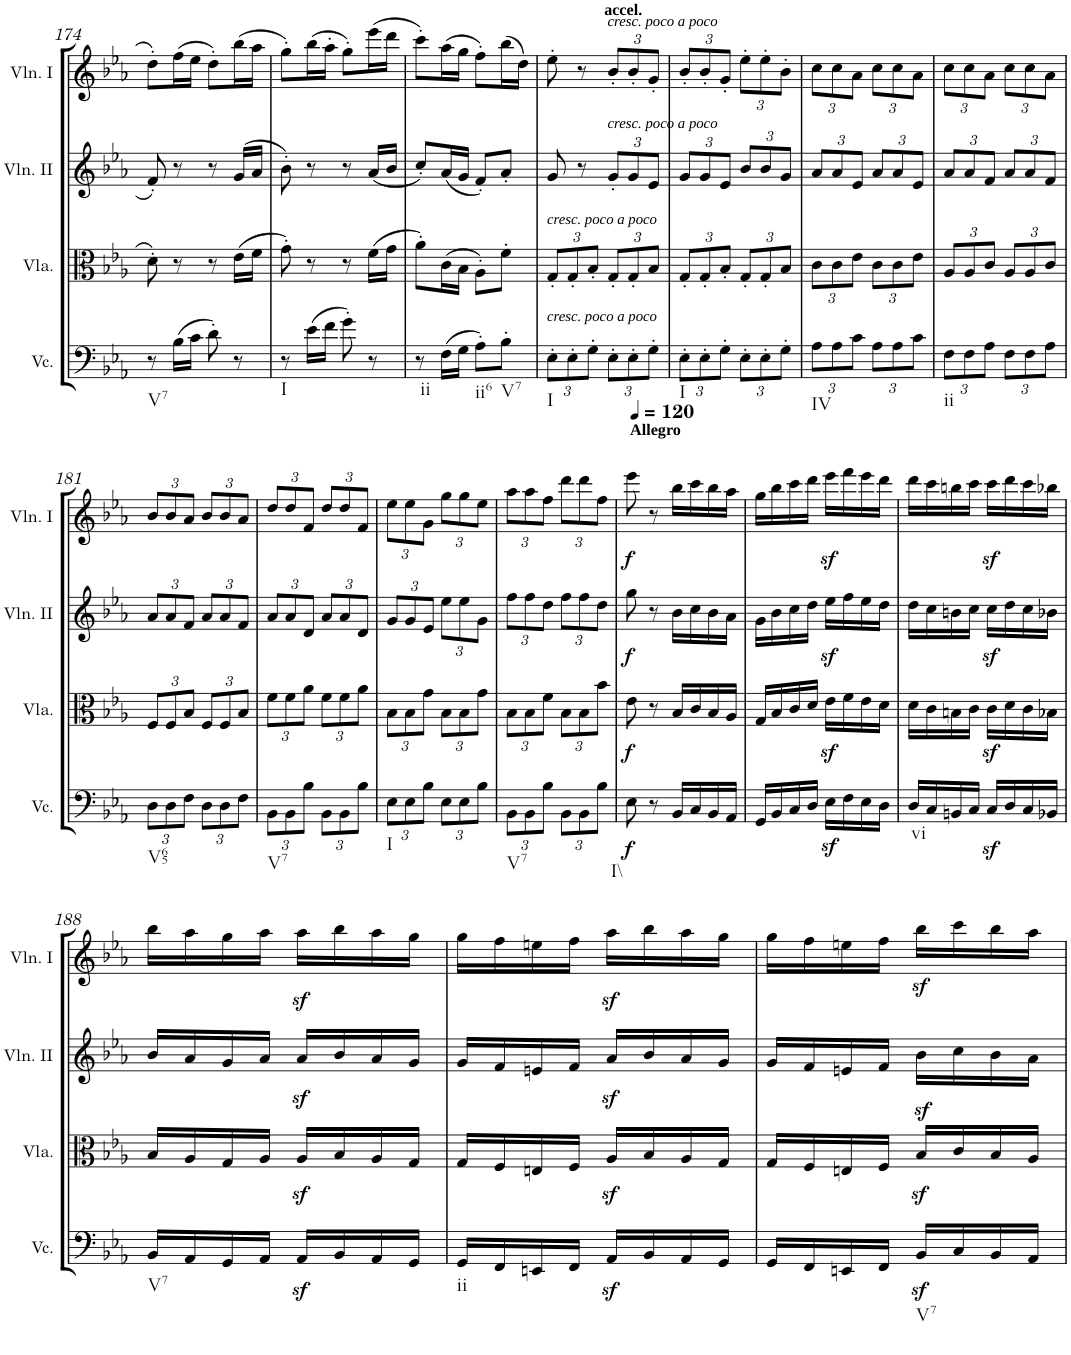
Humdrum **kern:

**kern	**dynam	**kern	**dynam	**kern	**dynam	**kern	**dynam
*part4	*part4	*part3	*part3	*part2	*part2	*part1	*part1
*staff4	*staff4	*staff3	*staff3	*staff2	*staff2	*staff1	*staff1
*I"Violoncello	*	*I"Viola	*	*I"Violin II	*	*I"Violin I	*
*I'Vc.	*	*I'Vla.	*	*I'Vln. II	*	*I'Vln. I	*
!!LO:PB:g=z
*clefF4	*	*clefC3	*	*clefG2	*	*clefG2	*
*k[b-e-a-]	*	*k[b-e-a-]	*	*k[b-e-a-]	*	*k[b-e-a-]	*
*M2/4	*	*M2/4	*	*M2/4	*	*M2/4	*
=174	=174	=174	=174	=174	=174	=174	=174
!LO:TX:b:t=V7	!	!	!	!	!	!	!
8r	.	8d'\	.	8f'/	.	8dd'\L	.
(16B-\LL	.	8r	.	8r	.	(16ff\L	.
16c\JJ	.	.	.	.	.	16ee-\JJ	.
8d'\)	.	8r	.	8r	.	8dd'\L)	.
8r	.	(16e-\LL	.	(16g/LL	.	(16bb-\L	.
.	.	16f\JJ	.	16a-/JJ	.	16aa-\JJ	.
=175	=175	=175	=175	=175	=175	=175	=175
!LO:TX:b:t=I	!	!	!	!	!	!	!
8r	.	8g'\)	.	8b-'\)	.	8gg'\L)	.
(16e-\LL	.	8r	.	8r	.	(16bb-\L	.
16f\JJ	.	.	.	.	.	16aa-'\JJ	.
8g'\)	.	8r	.	8r	.	8gg'\L)	.
8r	.	(16f\LL	.	(16a-/LL	.	(16eee-\L	.
.	.	16g\JJ	.	16b-/JJ	.	16ddd\JJ	.
=176	=176	=176	=176	=176	=176	=176	=176
!LO:TX:b:t=ii	!	!	!	!	!	!	!
8r	.	8a-'\L)	.	8cc'/L)	.	8ccc'\L)	.
(16F\LL	.	(16c\L	.	(16a-/L	.	(16aa-\L	.
16G\JJ	.	16B-\JJ	.	16g/JJ	.	16gg\JJ	.
!LO:TX:b:t=ii6	!	!	!	!	!	!	!
8A-'\L)	.	8A-'\L)	.	8f'/L)	.	8ff'\L)	.
!LO:TX:b:t=V7	!	!	!	!	!	!	!
8B-'\J	.	8f'\J	.	8a-'/J	.	(16bb-\L	.
.	.	.	.	.	.	16dd\JJ)	.
=177	=177	=177	=177	=177	=177	=177	=177
*Xbrackettup	*	*Xbrackettup	*	*	*	*	*
!	!	!LO:TX:a:i:t=cresc. poco a poco	!	!	!	!	!
!LO:TX:a:i:t=cresc. poco a poco	!	!	!	!	!	!	!
!LO:TX:b:t=I	!	!	!	!	!	!	!
12E-'\L	.	12G'/L	.	8g/	.	8ee-'\	.
12E-'\	.	12G'/	.	.	.	.	.
.	.	.	.	8r	.	8r	.
12G'\J	.	12B-'/J	.	.	.	.	.
*	*	*	*	*Xbrackettup	*	*Xbrackettup	*
!	!	!	!	!	!	!LO:TX:a:i:t=cresc. poco a poco	!
!	!	!	!	!	!	!LO:TX:a:B:t=accel.	!
!	!	!	!	!LO:TX:a:i:t=cresc. poco a poco	!	!	!
12E-'\L	.	12G'/L	.	12g'/L	.	12b-'/L	.
12E-'\	.	12G'/	.	12g/	.	12b-'/	.
12G'\J	.	12B-/J	.	12e-/J	.	12g'/J	.
=178	=178	=178	=178	=178	=178	=178	=178
!LO:TX:b:t=I	!	!	!	!	!	!	!
12E-'\L	.	12G'/L	.	12g/L	.	12b-'/L	.
12E-'\	.	12G'/	.	12g/	.	12b-'/	.
12G'\J	.	12B-'/J	.	12e-/J	.	12g'/J	.
12E-'\L	.	12G'/L	.	12b-/L	.	12ee-'\L	.
12E-'\	.	12G'/	.	12b-/	.	12ee-'\	.
12G'\J	.	12B-/J	.	12g/J	.	12b-'\J	.
=179	=179	=179	=179	=179	=179	=179	=179
!LO:TX:b:t=IV	!	!	!	!	!	!	!
12A-\L	.	12c\L	.	12a-/L	.	12cc\L	.
12A-\	.	12c\	.	12a-/	.	12cc\	.
12c\J	.	12e-\J	.	12e-/J	.	12a-\J	.
12A-\L	.	12c\L	.	12a-/L	.	12cc\L	.
12A-\	.	12c\	.	12a-/	.	12cc\	.
12c\J	.	12e-\J	.	12e-/J	.	12a-\J	.
=180	=180	=180	=180	=180	=180	=180	=180
!LO:TX:b:t=ii	!	!	!	!	!	!	!
12F\L	.	12A-/L	.	12a-/L	.	12cc\L	.
12F\	.	12A-/	.	12a-/	.	12cc\	.
12A-\J	.	12c/J	.	12f/J	.	12a-\J	.
12F\L	.	12A-/L	.	12a-/L	.	12cc\L	.
12F\	.	12A-/	.	12a-/	.	12cc\	.
12A-\J	.	12c/J	.	12f/J	.	12a-\J	.
!!LO:LB:g=z
=181	=181	=181	=181	=181	=181	=181	=181
!LO:TX:b:t=V65	!	!	!	!	!	!	!
12D\L	.	12F/L	.	12a-/L	.	12b-/L	.
12D\	.	12F/	.	12a-/	.	12b-/	.
12F\J	.	12B-/J	.	12f/J	.	12a-/J	.
12D\L	.	12F/L	.	12a-/L	.	12b-/L	.
12D\	.	12F/	.	12a-/	.	12b-/	.
12F\J	.	12B-/J	.	12f/J	.	12a-/J	.
=182	=182	=182	=182	=182	=182	=182	=182
!LO:TX:b:t=V7	!	!	!	!	!	!	!
12BB-\L	.	12f\L	.	12a-/L	.	12dd/L	.
12BB-\	.	12f\	.	12a-/	.	12dd/	.
12B-\J	.	12a-\J	.	12d/J	.	12f/J	.
12BB-\L	.	12f\L	.	12a-/L	.	12dd/L	.
12BB-\	.	12f\	.	12a-/	.	12dd/	.
12B-\J	.	12a-\J	.	12d/J	.	12f/J	.
=183	=183	=183	=183	=183	=183	=183	=183
!LO:TX:b:t=I	!	!	!	!	!	!	!
12E-\L	.	12B-\L	.	12g/L	.	12ee-\L	.
12E-\	.	12B-\	.	12g/	.	12ee-\	.
12B-\J	.	12g\J	.	12e-/J	.	12g\J	.
12E-\L	.	12B-\L	.	12ee-\L	.	12gg\L	.
12E-\	.	12B-\	.	12ee-\	.	12gg\	.
12B-\J	.	12g\J	.	12g\J	.	12ee-\J	.
=184	=184	=184	=184	=184	=184	=184	=184
!LO:TX:b:t=V7	!	!	!	!	!	!	!
12BB-\L	.	12B-\L	.	12ff\L	.	12aa-\L	.
12BB-\	.	12B-\	.	12ff\	.	12aa-\	.
12B-\J	.	12f\J	.	12dd\J	.	12ff\J	.
12BB-\L	.	12B-\L	.	12ff\L	.	12ddd\L	.
12BB-\	.	12B-\	.	12ff\	.	12ddd\	.
12B-\J	.	12b-\J	.	12dd\J	.	12ff\J	.
=185	=185	=185	=185	=185	=185	=185	=185
*	*	*	*	*	*	*MM120	*
!	!	!	!	!	!	!LO:TX:a:B:t=Allegro	!
!LO:TX:b:t=I\\	!	!	!	!	!	!	!
!	!LO:DY:b	!	!LO:DY:b	!	!LO:DY:b	!	!LO:DY:b
8E-\	f	8e-\	f	8gg\	f	8eee-\	f
8r	.	8r	.	8r	.	8r	.
16BB-/LL	.	16B-/LL	.	16b-\LL	.	16bb-\LL	.
16C/	.	16c/	.	16cc\	.	16ccc\	.
16BB-/	.	16B-/	.	16b-\	.	16bb-\	.
16AA-/JJ	.	16A-/JJ	.	16a-\JJ	.	16aa-\JJ	.
=186	=186	=186	=186	=186	=186	=186	=186
16GG/LL	.	16G/LL	.	16g\LL	.	16gg\LL	.
16BB-/	.	16B-/	.	16b-\	.	16bb-\	.
16C/	.	16c/	.	16cc\	.	16ccc\	.
16D/JJ	.	16d/JJ	.	16dd\JJ	.	16ddd\JJ	.
16E-z<\LL	.	16e-z<\LL	.	16ee-z<\LL	.	16eee-z<\LL	.
16F\	.	16f\	.	16ff\	.	16fff\	.
16E-\	.	16e-\	.	16ee-\	.	16eee-\	.
16D\JJ	.	16d\JJ	.	16dd\JJ	.	16ddd\JJ	.
=187	=187	=187	=187	=187	=187	=187	=187
!LO:TX:b:t=vi	!	!	!	!	!	!	!
16D/LL	.	16d\LL	.	16dd\LL	.	16ddd\LL	.
16C/	.	16c\	.	16cc\	.	16ccc\	.
16BBn/	.	16Bn\	.	16bn\	.	16bbn\	.
16C/JJ	.	16c\JJ	.	16cc\JJ	.	16ccc\JJ	.
16Cz</LL	.	16cz<\LL	.	16ccz<\LL	.	16cccz<\LL	.
16D/	.	16d\	.	16dd\	.	16ddd\	.
16C/	.	16c\	.	16cc\	.	16ccc\	.
16BB-X/JJ	.	16B-X\JJ	.	16b-X\JJ	.	16bb-X\JJ	.
!!LO:LB:g=z
=188	=188	=188	=188	=188	=188	=188	=188
!LO:TX:b:t=V7	!	!	!	!	!	!	!
16BB-/LL	.	16B-/LL	.	16b-/LL	.	16bb-\LL	.
16AA-/	.	16A-/	.	16a-/	.	16aa-\	.
16GG/	.	16G/	.	16g/	.	16gg\	.
16AA-/JJ	.	16A-/JJ	.	16a-/JJ	.	16aa-\JJ	.
16AA-z</LL	.	16A-z</LL	.	16a-z</LL	.	16aa-z<\LL	.
16BB-/	.	16B-/	.	16b-/	.	16bb-\	.
16AA-/	.	16A-/	.	16a-/	.	16aa-\	.
16GG/JJ	.	16G/JJ	.	16g/JJ	.	16gg\JJ	.
=189	=189	=189	=189	=189	=189	=189	=189
!LO:TX:b:t=ii	!	!	!	!	!	!	!
16GG/LL	.	16G/LL	.	16g/LL	.	16gg\LL	.
16FF/	.	16F/	.	16f/	.	16ff\	.
16EEn/	.	16En/	.	16en/	.	16een\	.
16FF/JJ	.	16F/JJ	.	16f/JJ	.	16ff\JJ	.
16AA-z</LL	.	16A-z</LL	.	16a-z</LL	.	16aa-z<\LL	.
16BB-/	.	16B-/	.	16b-/	.	16bb-\	.
16AA-/	.	16A-/	.	16a-/	.	16aa-\	.
16GG/JJ	.	16G/JJ	.	16g/JJ	.	16gg\JJ	.
=190	=190	=190	=190	=190	=190	=190	=190
16GG/LL	.	16G/LL	.	16g/LL	.	16gg\LL	.
16FF/	.	16F/	.	16f/	.	16ff\	.
16EEn/	.	16En/	.	16en/	.	16een\	.
16FF/JJ	.	16F/JJ	.	16f/JJ	.	16ff\JJ	.
!LO:TX:b:t=V7	!	!	!	!	!	!	!
16BB-z</LL	.	16B-z>/LL	.	16b-\LL	.	16bb-z<\LL	.
16C/	.	16c/	.	16cc\	.	16ccc\	.
16BB-/	.	16B-/	.	16b-\	.	16bb-\	.
16AA-/JJ	.	16A-/JJ	.	16a-\JJ	.	16aa-\JJ	.
=	=	=	=	=	=	=	=
*-	*-	*-	*-	*-	*-	*-	*-
